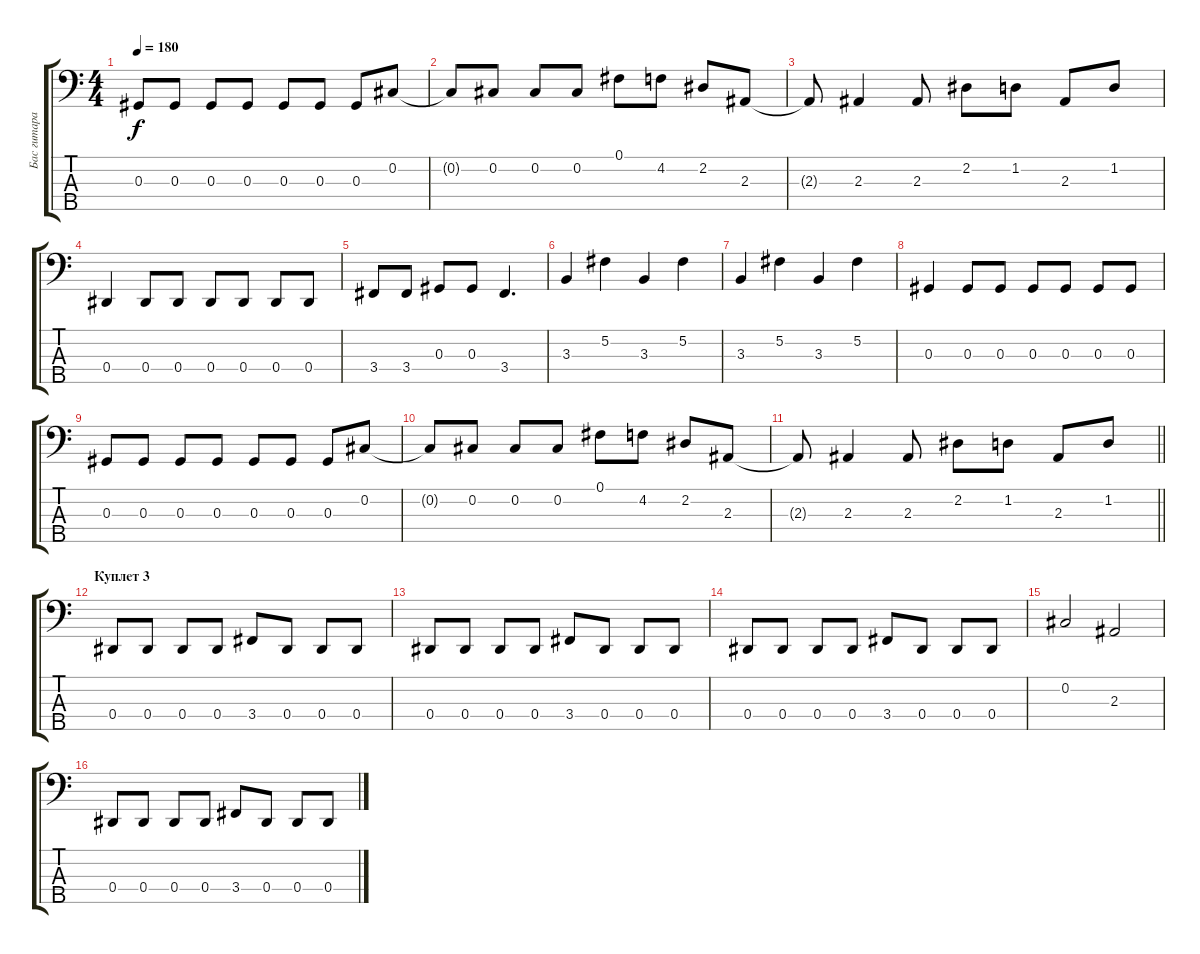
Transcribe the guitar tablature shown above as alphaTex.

\track ("Бас гитара" "Бас гитара") {instrument electricbassfinger}
\staff {score tabs}
\tuning (Gb2 Db2 Ab1 Eb1 Bb0) {hide}
\ts (4 4)
\tempo 180
\clef f4
\ks c
0.3.8{dy f} 0.3.8 0.3.8 0.3.8 0.3.8 0.3.8 0.3.8 0.2.8 |
0.2{t}.8 0.2.8 0.2.8 0.2.8 0.1.8 4.2.8 2.2.8 2.3.8 |
2.3{t}.8 2.3.4 2.3.8 2.2.8 1.2.8 2.3.8 1.2.8 |
0.4.4 0.4.8 0.4.8 0.4.8 0.4.8 0.4.8 0.4.8 |
3.4.8 3.4.8 0.3.8 0.3.8 3.4.4{d} |
3.3.4 5.2.4 3.3.4 5.2.4 |
3.3.4 5.2.4 3.3.4 5.2.4 |
0.3.4 0.3.8 0.3.8 0.3.8 0.3.8 0.3.8 0.3.8 |
0.3.8 0.3.8 0.3.8 0.3.8 0.3.8 0.3.8 0.3.8 0.2.8 |
0.2{t}.8 0.2.8 0.2.8 0.2.8 0.1.8 4.2.8 2.2.8 2.3.8 |
\barLineRight lightlight
2.3{t}.8 2.3.4 2.3.8 2.2.8 1.2.8 2.3.8 1.2.8 |
\section ("" "Куплет 3")
0.4.8 0.4.8 0.4.8 0.4.8 3.4.8 0.4.8 0.4.8 0.4.8 |
0.4.8 0.4.8 0.4.8 0.4.8 3.4.8 0.4.8 0.4.8 0.4.8 |
0.4.8 0.4.8 0.4.8 0.4.8 3.4.8 0.4.8 0.4.8 0.4.8 |
0.2.2 2.3.2 |
0.4.8 0.4.8 0.4.8 0.4.8 3.4.8 0.4.8 0.4.8 0.4.8
